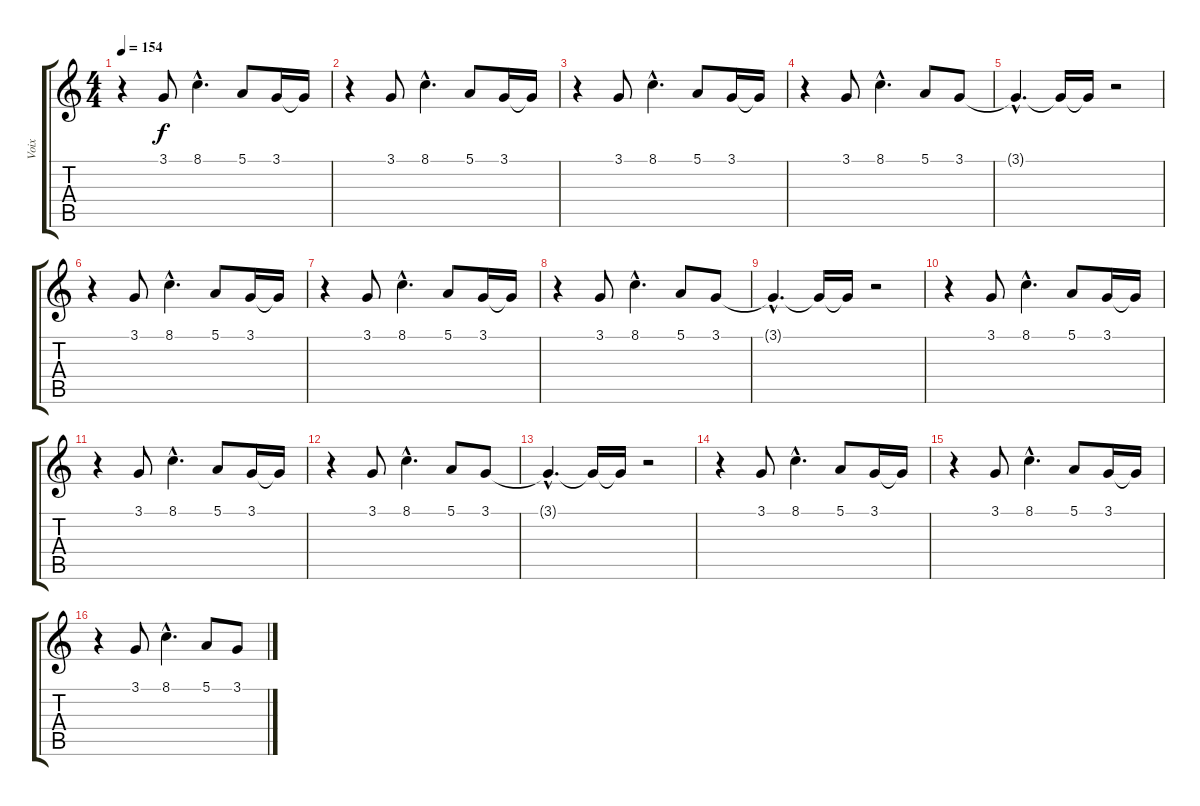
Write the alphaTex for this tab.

\track ("Voix" "Voix") {instrument clarinet}
\staff {score tabs}
\tuning (E4 B3 G3 D3 A2 E2) {hide}
\ts (4 4)
\tempo 154
\clef g2
\ks c
r.4{dy f} 3.1.8 8.1{hac}.4{d} 5.1.8 3.1.16 3.1{t}.16 |
r.4 3.1.8 8.1{hac}.4{d} 5.1.8 3.1.16 3.1{t}.16 |
r.4 3.1.8 8.1{hac}.4{d} 5.1.8 3.1.16 3.1{t}.16 |
r.4 3.1.8 8.1{hac}.4{d} 5.1.8 3.1.8 |
3.1{hac t}.4{d} 3.1{t}.16 3.1{t}.16 r.2 |
r.4 3.1.8 8.1{hac}.4{d} 5.1.8 3.1.16 3.1{t}.16 |
r.4 3.1.8 8.1{hac}.4{d} 5.1.8 3.1.16 3.1{t}.16 |
r.4 3.1.8 8.1{hac}.4{d} 5.1.8 3.1.8 |
3.1{hac t}.4{d} 3.1{t}.16 3.1{t}.16 r.2 |
r.4 3.1.8 8.1{hac}.4{d} 5.1.8 3.1.16 3.1{t}.16 |
r.4 3.1.8 8.1{hac}.4{d} 5.1.8 3.1.16 3.1{t}.16 |
r.4 3.1.8 8.1{hac}.4{d} 5.1.8 3.1.8 |
3.1{hac t}.4{d} 3.1{t}.16 3.1{t}.16 r.2 |
r.4 3.1.8 8.1{hac}.4{d} 5.1.8 3.1.16 3.1{t}.16 |
r.4 3.1.8 8.1{hac}.4{d} 5.1.8 3.1.16 3.1{t}.16 |
r.4 3.1.8 8.1{hac}.4{d} 5.1.8 3.1.8
